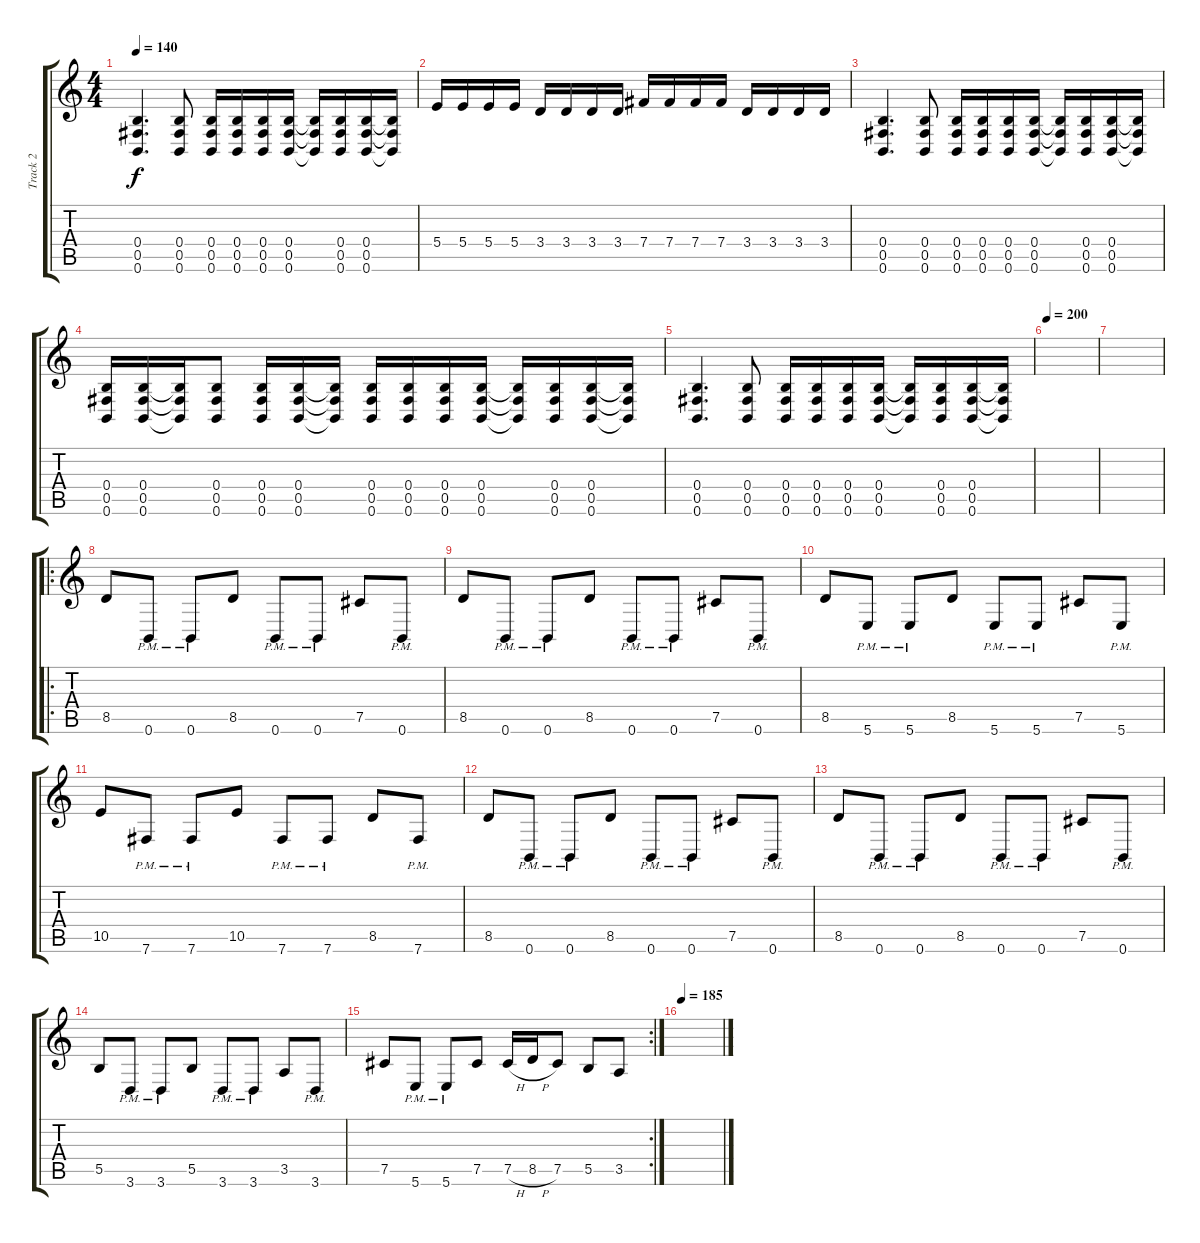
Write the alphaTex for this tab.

\track ("Track 2" "Track 2") {instrument distortionguitar}
\staff {score tabs}
\tuning (Db4 Ab3 E3 B2 Gb2 B1) {hide}
\ts (4 4)
\tempo 140
\clef g2
\ks c
(0.4 0.5 0.6).4{d dy f} (0.4 0.5 0.6).8 (0.4 0.5 0.6).16 (0.4 0.5 0.6).16 (0.4 0.5 0.6).16 (0.4 0.5 0.6).16 (0.4{t} 0.5{t} 0.6{t}).16 (0.4 0.5 0.6).16 (0.4 0.5 0.6).16 (0.4{t} 0.5{t} 0.6{t}).16 |
5.4.16 5.4.16 5.4.16 5.4.16 3.4.16 3.4.16 3.4.16 3.4.16 7.4.16 7.4.16 7.4.16 7.4.16 3.4.16 3.4.16 3.4.16 3.4.16 |
(0.4 0.5 0.6).4{d} (0.4 0.5 0.6).8 (0.4 0.5 0.6).16 (0.4 0.5 0.6).16 (0.4 0.5 0.6).16 (0.4 0.5 0.6).16 (0.4{t} 0.5{t} 0.6{t}).16 (0.4 0.5 0.6).16 (0.4 0.5 0.6).16 (0.4{t} 0.5{t} 0.6{t}).16 |
(0.4 0.5 0.6).16 (0.4 0.5 0.6).16 (0.4{t} 0.5{t} 0.6{t}).16 (0.4 0.5 0.6).8 (0.4 0.5 0.6).16 (0.4 0.5 0.6).16 (0.4{t} 0.5{t} 0.6{t}).16 (0.4 0.5 0.6).16 (0.4 0.5 0.6).16 (0.4 0.5 0.6).16 (0.4 0.5 0.6).16 (0.4{t} 0.5{t} 0.6{t}).16 (0.4 0.5 0.6).16 (0.4 0.5 0.6).16 (0.4{t} 0.5{t} 0.6{t}).16 |
(0.4 0.5 0.6).4{d} (0.4 0.5 0.6).8 (0.4 0.5 0.6).16 (0.4 0.5 0.6).16 (0.4 0.5 0.6).16 (0.4 0.5 0.6).16 (0.4{t} 0.5{t} 0.6{t}).16 (0.4 0.5 0.6).16 (0.4 0.5 0.6).16 (0.4{t} 0.5{t} 0.6{t}).16 |
\tempo 200
|
|
\ro
8.5.8 0.6{pm}.8 0.6{pm}.8 8.5.8 0.6{pm}.8 0.6{pm}.8 7.5.8 0.6{pm}.8 |
8.5.8 0.6{pm}.8 0.6{pm}.8 8.5.8 0.6{pm}.8 0.6{pm}.8 7.5.8 0.6{pm}.8 |
8.5.8 5.6{pm}.8 5.6{pm}.8 8.5.8 5.6{pm}.8 5.6{pm}.8 7.5.8 5.6{pm}.8 |
10.5.8 7.6{pm}.8 7.6{pm}.8 10.5.8 7.6{pm}.8 7.6{pm}.8 8.5.8 7.6{pm}.8 |
8.5.8 0.6{pm}.8 0.6{pm}.8 8.5.8 0.6{pm}.8 0.6{pm}.8 7.5.8 0.6{pm}.8 |
8.5.8 0.6{pm}.8 0.6{pm}.8 8.5.8 0.6{pm}.8 0.6{pm}.8 7.5.8 0.6{pm}.8 |
5.5.8 3.6{pm}.8 3.6{pm}.8 5.5.8 3.6{pm}.8 3.6{pm}.8 3.5.8 3.6{pm}.8 |
\rc 2
7.5.8 5.6{pm}.8 5.6{pm}.8 7.5.8 7.5{h}.16 8.5{h}.16 7.5.8 5.5.8 3.5.8 |
\tempo 185
